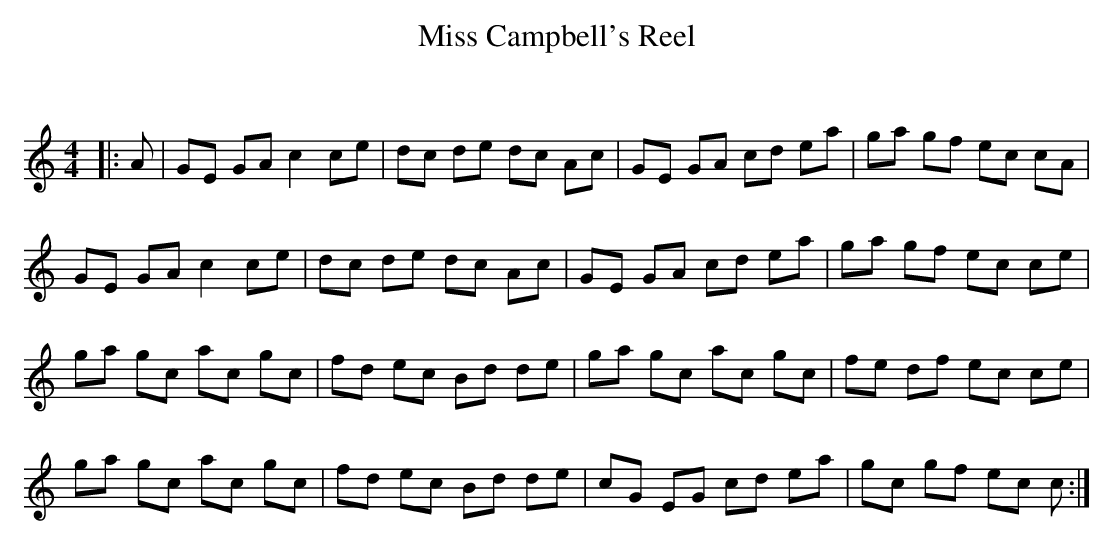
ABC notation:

X:1
T: Miss Campbell's Reel
C:
Q: 232
K:C
M:4/4
L:1/8
|:A|GE GA c2 ce|dc de dc Ac|GE GA cd ea|ga gf ec cA|
GE GA c2 ce|dc de dc Ac|GE GA cd ea|ga gf ec ce|
ga gc ac gc|fd ec Bd de|ga gc ac gc|fe df ec ce|
ga gc ac gc|fd ec Bd de|cG EG cd ea|gc gf ec c:|
